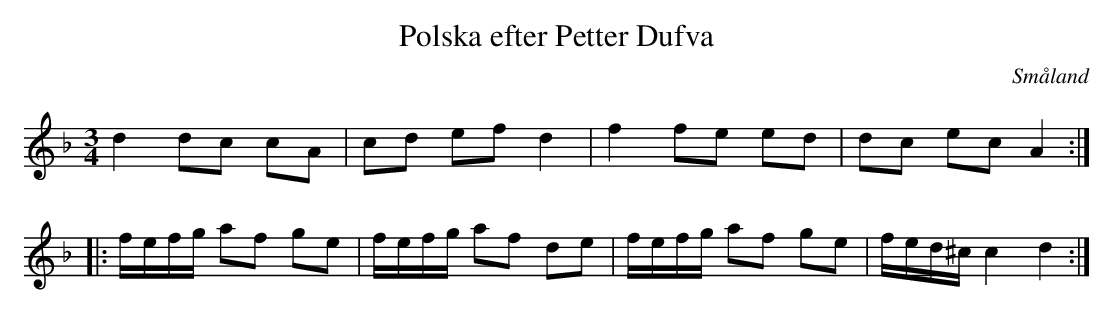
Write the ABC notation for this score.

X:1
T: Polska efter Petter Dufva
O: Småland
M: 3/4
L: 1/8
K: Dm
d2 dc cA | cd ef d2 | f2 fe ed | dc ec A2 :|
|: f/e/f/g/ af ge | f/e/f/g/ af de | f/e/f/g/ af ge | f/e/d/^c/ c2 d2 :|
